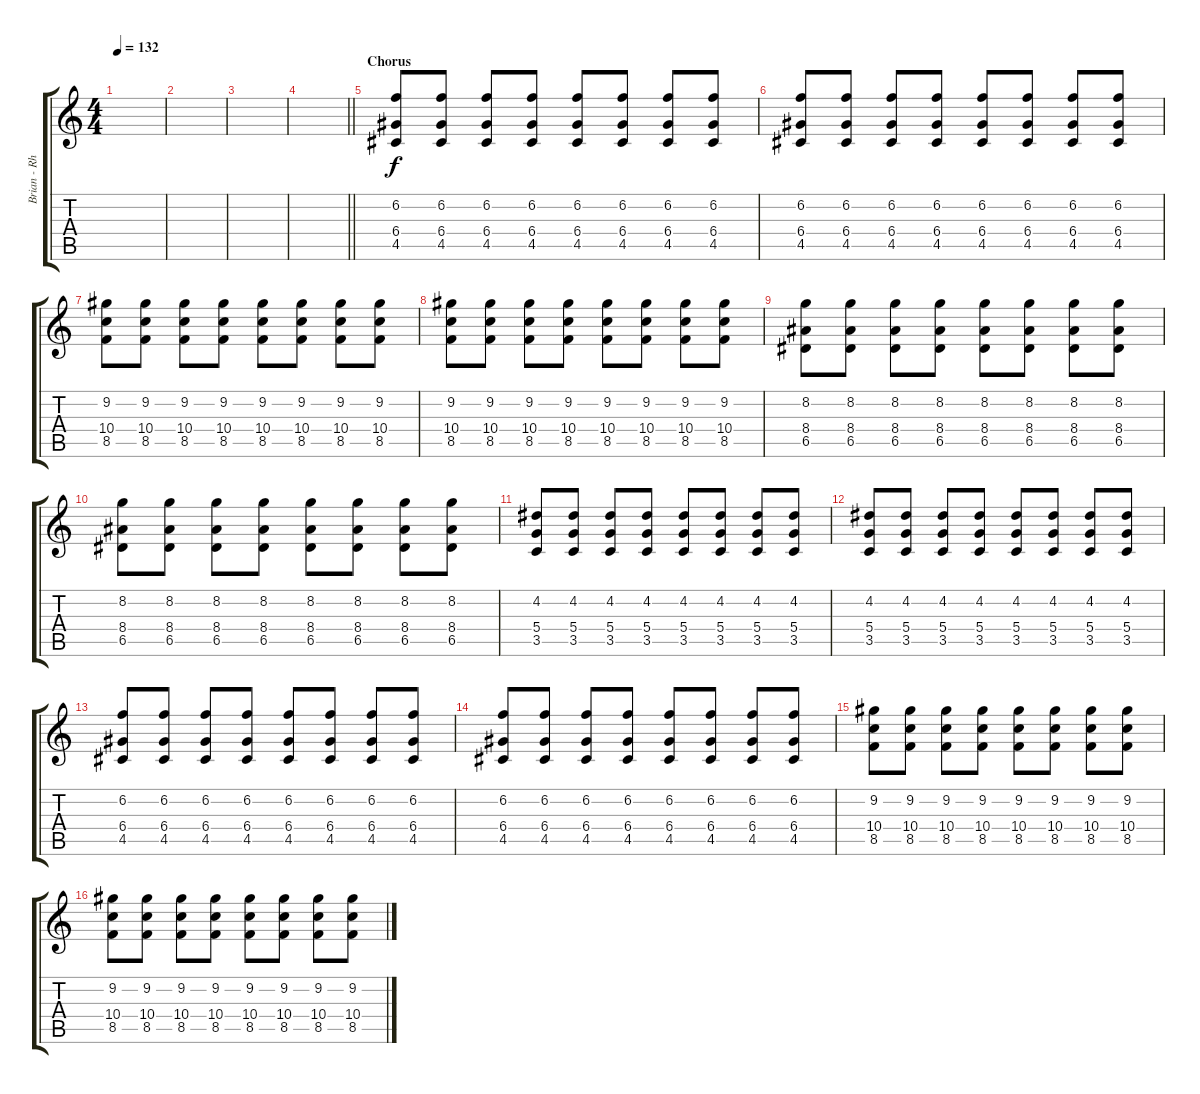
\track ("Brian - Rhythm Guitar" "Brian - Rh") {instrument electricguitarjazz}
\staff {score tabs}
\tuning (E4 B3 G3 D3 A2 E2) {hide}
\ts (4 4)
\tempo 132
\clef g2
\ks c
|
|
|
\barLineRight lightlight
|
\section ("" "Chorus")
(6.2 6.4 4.5).8 (6.2 6.4 4.5).8 (6.2 6.4 4.5).8 (6.2 6.4 4.5).8 (6.2 6.4 4.5).8 (6.2 6.4 4.5).8 (6.2 6.4 4.5).8 (6.2 6.4 4.5).8 |
(6.2 6.4 4.5).8 (6.2 6.4 4.5).8 (6.2 6.4 4.5).8 (6.2 6.4 4.5).8 (6.2 6.4 4.5).8 (6.2 6.4 4.5).8 (6.2 6.4 4.5).8 (6.2 6.4 4.5).8 |
(9.2 10.4 8.5).8 (9.2 10.4 8.5).8 (9.2 10.4 8.5).8 (9.2 10.4 8.5).8 (9.2 10.4 8.5).8 (9.2 10.4 8.5).8 (9.2 10.4 8.5).8 (9.2 10.4 8.5).8 |
(9.2 10.4 8.5).8 (9.2 10.4 8.5).8 (9.2 10.4 8.5).8 (9.2 10.4 8.5).8 (9.2 10.4 8.5).8 (9.2 10.4 8.5).8 (9.2 10.4 8.5).8 (9.2 10.4 8.5).8 |
(8.2 8.4 6.5).8 (8.2 8.4 6.5).8 (8.2 8.4 6.5).8 (8.2 8.4 6.5).8 (8.2 8.4 6.5).8 (8.2 8.4 6.5).8 (8.2 8.4 6.5).8 (8.2 8.4 6.5).8 |
(8.2 8.4 6.5).8 (8.2 8.4 6.5).8 (8.2 8.4 6.5).8 (8.2 8.4 6.5).8 (8.2 8.4 6.5).8 (8.2 8.4 6.5).8 (8.2 8.4 6.5).8 (8.2 8.4 6.5).8 |
(4.2 5.4 3.5).8 (4.2 5.4 3.5).8 (4.2 5.4 3.5).8 (4.2 5.4 3.5).8 (4.2 5.4 3.5).8 (4.2 5.4 3.5).8 (4.2 5.4 3.5).8 (4.2 5.4 3.5).8 |
(4.2 5.4 3.5).8 (4.2 5.4 3.5).8 (4.2 5.4 3.5).8 (4.2 5.4 3.5).8 (4.2 5.4 3.5).8 (4.2 5.4 3.5).8 (4.2 5.4 3.5).8 (4.2 5.4 3.5).8 |
(6.2 6.4 4.5).8 (6.2 6.4 4.5).8 (6.2 6.4 4.5).8 (6.2 6.4 4.5).8 (6.2 6.4 4.5).8 (6.2 6.4 4.5).8 (6.2 6.4 4.5).8 (6.2 6.4 4.5).8 |
(6.2 6.4 4.5).8 (6.2 6.4 4.5).8 (6.2 6.4 4.5).8 (6.2 6.4 4.5).8 (6.2 6.4 4.5).8 (6.2 6.4 4.5).8 (6.2 6.4 4.5).8 (6.2 6.4 4.5).8 |
(9.2 10.4 8.5).8 (9.2 10.4 8.5).8 (9.2 10.4 8.5).8 (9.2 10.4 8.5).8 (9.2 10.4 8.5).8 (9.2 10.4 8.5).8 (9.2 10.4 8.5).8 (9.2 10.4 8.5).8 |
(9.2 10.4 8.5).8 (9.2 10.4 8.5).8 (9.2 10.4 8.5).8 (9.2 10.4 8.5).8 (9.2 10.4 8.5).8 (9.2 10.4 8.5).8 (9.2 10.4 8.5).8 (9.2 10.4 8.5).8
